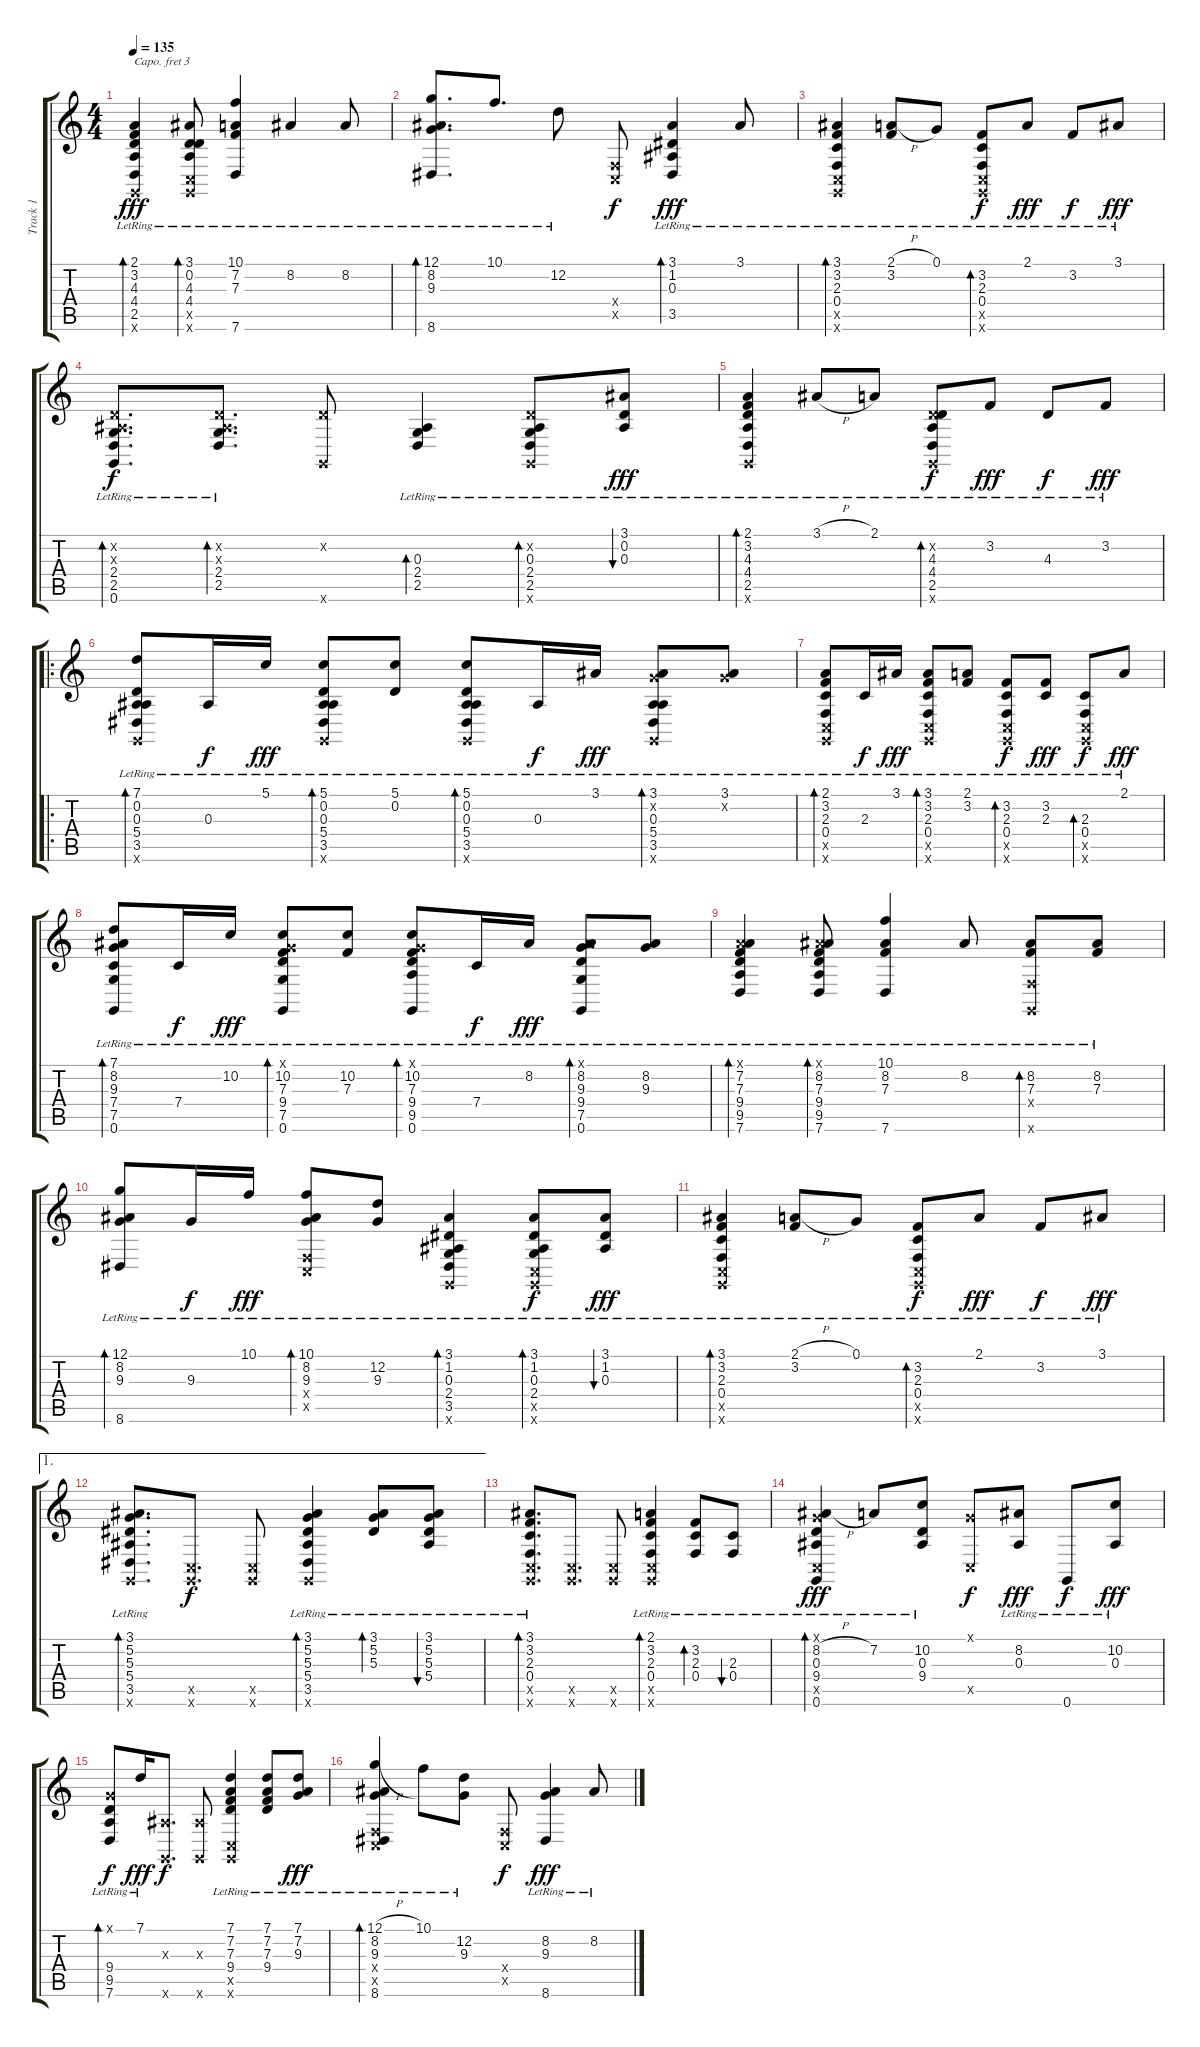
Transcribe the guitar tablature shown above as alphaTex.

\track ("Track 1" "Track 1") {instrument brightacousticpiano}
\staff {score tabs}
\capo 3
\tuning (E4 B3 G3 D3 A2 E2) {hide}
\ts (4 4)
\tempo 135
\clef g2
\ks c
(2.1{lr} 3.2{lr} 4.3{lr} 4.4{lr} 2.5{lr} 0.6{x}).4{bd 60 dy fff} (3.1{lr} 0.2{lr} 4.3{lr} 4.4{lr} 0.5{x} 0.6{x}).8{bd 60} (10.1{lr} 7.2{lr} 7.3{lr} 7.6{lr}).4 8.2{lr}.4 8.2{lr}.8 |
(12.1{lr} 8.2{lr} 9.3{lr} 8.6{lr}).8{d bd 60} 10.1{lr}.8{d} 12.2{lr}.8 (0.4{x} 0.5{x}).8{dy f} (3.1{lr} 1.2{lr} 0.3{lr} 3.5{lr}).4{bd 60 dy fff} 3.1{lr}.8 |
(3.1{lr} 3.2{lr} 2.3{lr} 0.4{lr} 0.5{x} 0.6{x}).4{bd 60} (2.1{h lr} 3.2{lr}).8 0.1{lr}.8 (3.2{lr} 2.3{lr} 0.4{lr} 0.5{x} 0.6{x}).8{bd 60 dy f} 2.1{lr}.8{dy fff} 3.2{lr}.8{dy f} 3.1{lr}.8{dy fff} |
(0.2{x} 0.3{x} 2.4{lr} 2.5{lr} 0.6{lr}).8{d bd 60 dy f} (0.2{x} 0.3{x} 2.4{lr} 2.5{lr}).8{d bd 60} (0.2{x} 0.6{x}).8 (0.3{lr} 2.4{lr} 2.5{lr}).4{bd 60} (0.2{x} 0.3{lr} 2.4{lr} 2.5{lr} 0.6{x}).8{bd 60} (3.1{lr} 0.2{lr} 0.3{lr}).8{bu 60 dy fff} |
(2.1{lr} 3.2{lr} 4.3{lr} 4.4{lr} 2.5{lr} 0.6{x}).4{bd 60} 3.1{h lr}.8 2.1{lr}.8 (0.2{x} 4.3{lr} 4.4{lr} 2.5{lr} 0.6{x}).8{bd 60 dy f} 3.2{lr}.8{dy fff} 4.3{lr}.8{dy f} 3.2{lr}.8{dy fff} |
\ro
(7.1{lr} 0.2{lr} 0.3{lr} 5.4{lr} 3.5{lr} 0.6{x}).8{bd 60} 0.3{lr}.16{dy f} 5.1{lr}.16{dy fff} (5.1{lr} 0.2{lr} 0.3{lr} 5.4{lr} 3.5{lr} 0.6{x}).8{bd 60} (5.1{lr} 0.2{lr}).8 (5.1{lr} 0.2{lr} 0.3{lr} 5.4{lr} 3.5{lr} 0.6{x}).8{bd 60} 0.3{lr}.16{dy f} 3.1{lr}.16{dy fff} (3.1{lr} 5.2{x} 0.3{lr} 5.4{lr} 3.5{lr} 0.6{x}).8{bd 60} (3.1{lr} 5.2{x}).8 |
(2.1{lr} 3.2{lr} 2.3{lr} 0.4{lr} 0.5{x} 0.6{x}).8{bd 60} 2.3{lr}.16{dy f} 3.1{lr}.16{dy fff} (3.1{lr} 3.2{lr} 2.3{lr} 0.4{lr} 0.5{x} 0.6{x}).8{bd 60} (2.1{lr} 3.2{lr}).8 (3.2{lr} 2.3{lr} 0.4{lr} 0.5{x} 0.6{x}).8{bd 60 dy f} (3.2{lr} 2.3{lr}).8{dy fff} (2.3{lr} 0.4{lr} 0.5{x} 0.6{x}).8{bd 60 dy f} 2.1{lr}.8{dy fff} |
(7.1{lr} 8.2{lr} 9.3{lr} 7.4{lr} 7.5{lr} 0.6{lr}).8{bd 60} 7.4{lr}.16{dy f} 10.2{lr}.16{dy fff} (0.1{x} 10.2{lr} 7.3{lr} 9.4{lr} 7.5{lr} 0.6{lr}).8{bd 60} (10.2{lr} 7.3{lr}).8 (0.1{x} 10.2{lr} 7.3{lr} 9.4{lr} 9.5{lr} 0.6{lr}).8{bd 60} 7.4{lr}.16{dy f} 8.2{lr}.16{dy fff} (3.1{x} 8.2{lr} 9.3{lr} 9.4{lr} 7.5{lr} 0.6{lr}).8{bd 60} (8.2{lr} 9.3{lr}).8 |
(2.1{x} 7.2{lr} 7.3{lr} 9.4{lr} 9.5{lr} 7.6{lr}).4{bd 60} (3.1{x} 8.2{lr} 7.3{lr} 9.4{lr} 9.5{lr} 7.6{lr}).8{bd 60} (10.1{lr} 8.2{lr} 7.3{lr} 7.6{lr}).4 8.2{lr}.8 (8.2{lr} 7.3{lr} 0.4{x} 0.6{x}).8{bd 60} (8.2{lr} 7.3{lr}).8 |
(12.1{lr} 8.2{lr} 9.3{lr} 8.6{lr}).8{bd 60} 9.3{lr}.16{dy f} 10.1{lr}.16{dy fff} (10.1{lr} 8.2{lr} 9.3{lr} 0.4{x} 0.5{x}).8{bd 60} (12.2{lr} 9.3{lr}).8 (3.1{lr} 1.2{lr} 0.3{lr} 2.4{lr} 3.5{lr} 0.6{x}).4{bd 60} (3.1{lr} 1.2{lr} 0.3{lr} 2.4{lr} 0.5{x} 0.6{x}).8{bd 60 dy f} (3.1{lr} 1.2{lr} 0.3{lr}).8{bu 60 dy fff} |
(3.1{lr} 3.2{lr} 2.3{lr} 0.4{lr} 0.5{x} 0.6{x}).4{bd 60} (2.1{h lr} 3.2{lr}).8 0.1{lr}.8 (3.2{lr} 2.3{lr} 0.4{lr} 0.5{x} 0.6{x}).8{bd 60 dy f} 2.1{lr}.8{dy fff} 3.2{lr}.8{dy f} 3.1{lr}.8{dy fff} |
\ae 1
(3.1{lr} 5.2{lr} 5.3{lr} 5.4{lr} 3.5{lr} 0.6{x}).8{d bd 60} (0.5{x} 0.6{x}).8{d dy f} (0.5{x} 0.6{x}).8 (3.1{lr} 5.2{lr} 5.3{lr} 5.4{lr} 3.5{lr} 0.6{x}).4{bd 60} (3.1{lr} 5.2{lr} 5.3{lr}).8{bd 60} (3.1{lr} 5.2{lr} 5.3{lr} 5.4{lr}).8{bu 60} |
(3.1{lr} 3.2{lr} 2.3{lr} 0.4{lr} 0.5{x} 0.6{x}).8{d bd 60} (0.5{x} 0.6{x}).8{d} (0.5{x} 0.6{x}).8 (2.1{lr} 3.2{lr} 2.3{lr} 0.4{lr} 0.5{x} 0.6{x}).4{bd 60} (3.2{lr} 2.3{lr} 0.4{lr}).8{bd 60} (2.3{lr} 0.4{lr}).8{bu 60} |
(0.1{x} 8.2{h lr} 0.3{lr} 9.4{lr} 0.5{x} 0.6{lr}).4{bd 60 dy fff} 7.2{lr}.8 (10.2{lr} 0.3{lr} 9.4{lr}).8 (0.1{x} 0.5{x}).8{dy f} (8.2{lr} 0.3{lr}).8{dy fff} 0.6{lr}.8{dy f} (10.2{lr} 0.3{lr}).8{dy fff} |
(0.1{x} 9.4{lr} 9.5{lr} 7.6{lr}).8{bd 60 dy f} 7.1{lr}.16{dy fff} (0.3{x} 0.6{x}).8{d dy f} (0.3{x} 0.6{x}).8 (7.1{lr} 7.2{lr} 7.3{lr} 9.4{lr} 0.5{x} 0.6{x}).4 (7.1{lr} 7.2{lr} 7.3{lr} 9.4{lr}).8 (7.1{lr} 7.2{lr} 9.3{lr}).8{dy fff} |
(12.1{h lr} 8.2{lr} 9.3{lr} 0.4{x} 0.5{x} 8.6{lr}).4{bd 60} 10.1{lr}.8 (12.2{lr} 9.3{lr}).8 (0.4{x} 0.5{x}).8{dy f} (8.2{lr} 9.3{lr} 8.6{lr}).4{dy fff} 8.2{lr}.8
